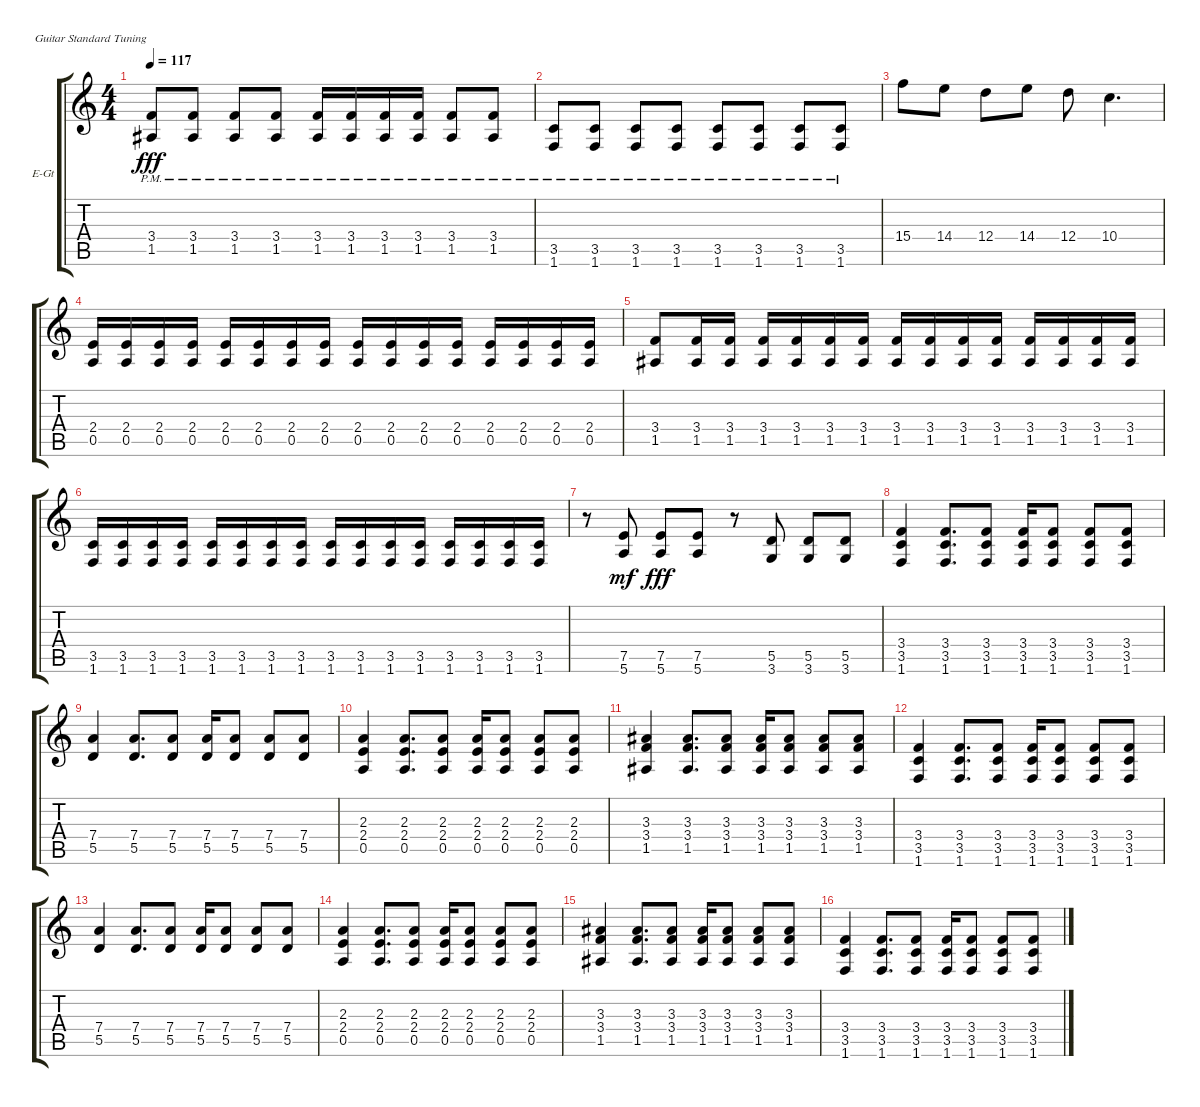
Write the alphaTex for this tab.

\defaultSystemsLayout 4
\bracketExtendMode groupsimilarinstruments
\firstSystemTrackNameOrientation horizontal
\otherSystemsTrackNameOrientation horizontal
\track ("jay" "E-Gt") {instrument distortionguitar}
\staff {score tabs}
\tuning (E4 B3 G3 D3 A2 E2)
\ts (4 4)
\tempo 117
\clef g2
\ks c
(3.4{pm} 1.5{pm}).8{dy fff} (3.4{pm} 1.5{pm}).8 (3.4{pm} 1.5{pm}).8 (3.4{pm} 1.5{pm}).8 (3.4{pm} 1.5{pm}).16 (3.4{pm} 1.5{pm}).16 (3.4{pm} 1.5{pm}).16 (3.4{pm} 1.5{pm}).16 (3.4{pm} 1.5{pm}).8 (3.4{pm} 1.5{pm}).8 |
(3.5{pm} 1.6{pm}).8 (3.5{pm} 1.6{pm}).8 (3.5{pm} 1.6{pm}).8 (3.5{pm} 1.6{pm}).8 (3.5{pm} 1.6{pm}).8 (3.5{pm} 1.6{pm}).8 (3.5{pm} 1.6{pm}).8 (3.5{pm} 1.6{pm}).8 |
15.4.8 14.4.8 12.4.8 14.4.8 12.4.8 10.4.4{d} |
(2.4 0.5).16 (2.4 0.5).16 (2.4 0.5).16 (2.4 0.5).16 (2.4 0.5).16 (2.4 0.5).16 (2.4 0.5).16 (2.4 0.5).16 (2.4 0.5).16 (2.4 0.5).16 (2.4 0.5).16 (2.4 0.5).16 (2.4 0.5).16 (2.4 0.5).16 (2.4 0.5).16 (2.4 0.5).16 |
(3.4 1.5).8 (3.4 1.5).16 (3.4 1.5).16 (3.4 1.5).16 (3.4 1.5).16 (3.4 1.5).16 (3.4 1.5).16 (3.4 1.5).16 (3.4 1.5).16 (3.4 1.5).16 (3.4 1.5).16 (3.4 1.5).16 (3.4 1.5).16 (3.4 1.5).16 (3.4 1.5).16 |
(3.5 1.6).16 (3.5 1.6).16 (3.5 1.6).16 (3.5 1.6).16 (3.5 1.6).16 (3.5 1.6).16 (3.5 1.6).16 (3.5 1.6).16 (3.5 1.6).16 (3.5 1.6).16 (3.5 1.6).16 (3.5 1.6).16 (3.5 1.6).16 (3.5 1.6).16 (3.5 1.6).16 (3.5 1.6).16 |
r.8 (5.6 7.5).8{dy mf} (5.6 7.5).8{dy fff} (5.6 7.5).8 r.8 (3.6 5.5).8 (3.6 5.5).8 (3.6 5.5).8 |
(3.4 3.5 1.6).4 (3.4 3.5 1.6).8{d} (3.4 3.5 1.6).8 (3.4 3.5 1.6).16 (3.4 3.5 1.6).8 (3.4 3.5 1.6).8 (3.4 3.5 1.6).8 |
(5.5 7.4).4 (5.5 7.4).8{d} (5.5 7.4).8 (5.5 7.4).16 (5.5 7.4).8 (5.5 7.4).8 (5.5 7.4).8 |
(2.3 2.4 0.5).4 (2.3 2.4 0.5).8{d} (2.3 2.4 0.5).8 (2.3 2.4 0.5).16 (2.3 2.4 0.5).8 (2.3 2.4 0.5).8 (2.3 2.4 0.5).8 |
(3.3 3.4 1.5).4 (3.3 3.4 1.5).8{d} (3.3 3.4 1.5).8 (3.3 3.4 1.5).16 (3.3 3.4 1.5).8 (3.3 3.4 1.5).8 (3.3 3.4 1.5).8 |
(3.4 3.5 1.6).4 (3.4 3.5 1.6).8{d} (3.4 3.5 1.6).8 (3.4 3.5 1.6).16 (3.4 3.5 1.6).8 (3.4 3.5 1.6).8 (3.4 3.5 1.6).8 |
(5.5 7.4).4 (5.5 7.4).8{d} (5.5 7.4).8 (5.5 7.4).16 (5.5 7.4).8 (5.5 7.4).8 (5.5 7.4).8 |
(2.3 2.4 0.5).4 (2.3 2.4 0.5).8{d} (2.3 2.4 0.5).8 (2.3 2.4 0.5).16 (2.3 2.4 0.5).8 (2.3 2.4 0.5).8 (2.3 2.4 0.5).8 |
(3.3 3.4 1.5).4 (3.3 3.4 1.5).8{d} (3.3 3.4 1.5).8 (3.3 3.4 1.5).16 (3.3 3.4 1.5).8 (3.3 3.4 1.5).8 (3.3 3.4 1.5).8 |
(3.4 3.5 1.6).4 (3.4 3.5 1.6).8{d} (3.4 3.5 1.6).8 (3.4 3.5 1.6).16 (3.4 3.5 1.6).8 (3.4 3.5 1.6).8 (3.4 3.5 1.6).8
